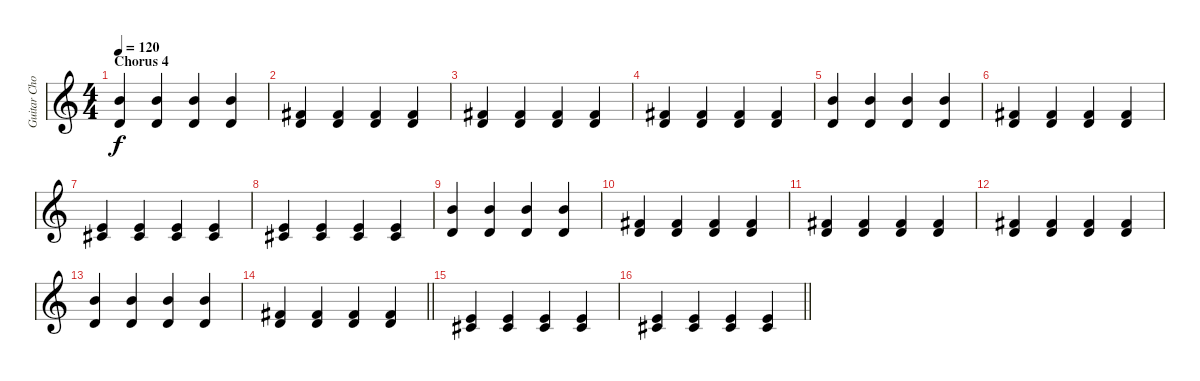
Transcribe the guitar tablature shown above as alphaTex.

\track ("Guitar Chord" "Guitar Cho") {instrument acousticguitarsteel}
\staff {score}
\tuning (E4 B3 G3 D3 A2 E2) {hide}
\ts (4 4)
\section ("" "Chorus 4")
\tempo 120
\clef g2
\ks c
(0.2 0.4).4{dy f} (0.2 0.4).4 (0.2 0.4).4 (0.2 0.4).4 |
(0.4 9.5).4 (0.4 9.5).4 (0.4 9.5).4 (0.4 9.5).4 |
(0.4 9.5).4 (0.4 9.5).4 (0.4 9.5).4 (0.4 9.5).4 |
(0.4 9.5).4 (0.4 9.5).4 (0.4 9.5).4 (0.4 9.5).4 |
(0.2 0.4).4 (0.2 0.4).4 (0.2 0.4).4 (0.2 0.4).4 |
(0.4 9.5).4 (0.4 9.5).4 (0.4 9.5).4 (0.4 9.5).4 |
(2.4 4.5).4 (2.4 4.5).4 (2.4 4.5).4 (2.4 4.5).4 |
(2.4 4.5).4 (2.4 4.5).4 (2.4 4.5).4 (2.4 4.5).4 |
(0.2 0.4).4 (0.2 0.4).4 (0.2 0.4).4 (0.2 0.4).4 |
(0.4 9.5).4 (0.4 9.5).4 (0.4 9.5).4 (0.4 9.5).4 |
(0.4 9.5).4 (0.4 9.5).4 (0.4 9.5).4 (0.4 9.5).4 |
(0.4 9.5).4 (0.4 9.5).4 (0.4 9.5).4 (0.4 9.5).4 |
(0.2 0.4).4 (0.2 0.4).4 (0.2 0.4).4 (0.2 0.4).4 |
\barLineRight lightlight
(0.4 9.5).4 (0.4 9.5).4 (0.4 9.5).4 (0.4 9.5).4 |
(2.4 4.5).4 (2.4 4.5).4 (2.4 4.5).4 (2.4 4.5).4 |
\barLineRight lightlight
(2.4 4.5).4 (2.4 4.5).4 (2.4 4.5).4 (2.4 4.5).4
